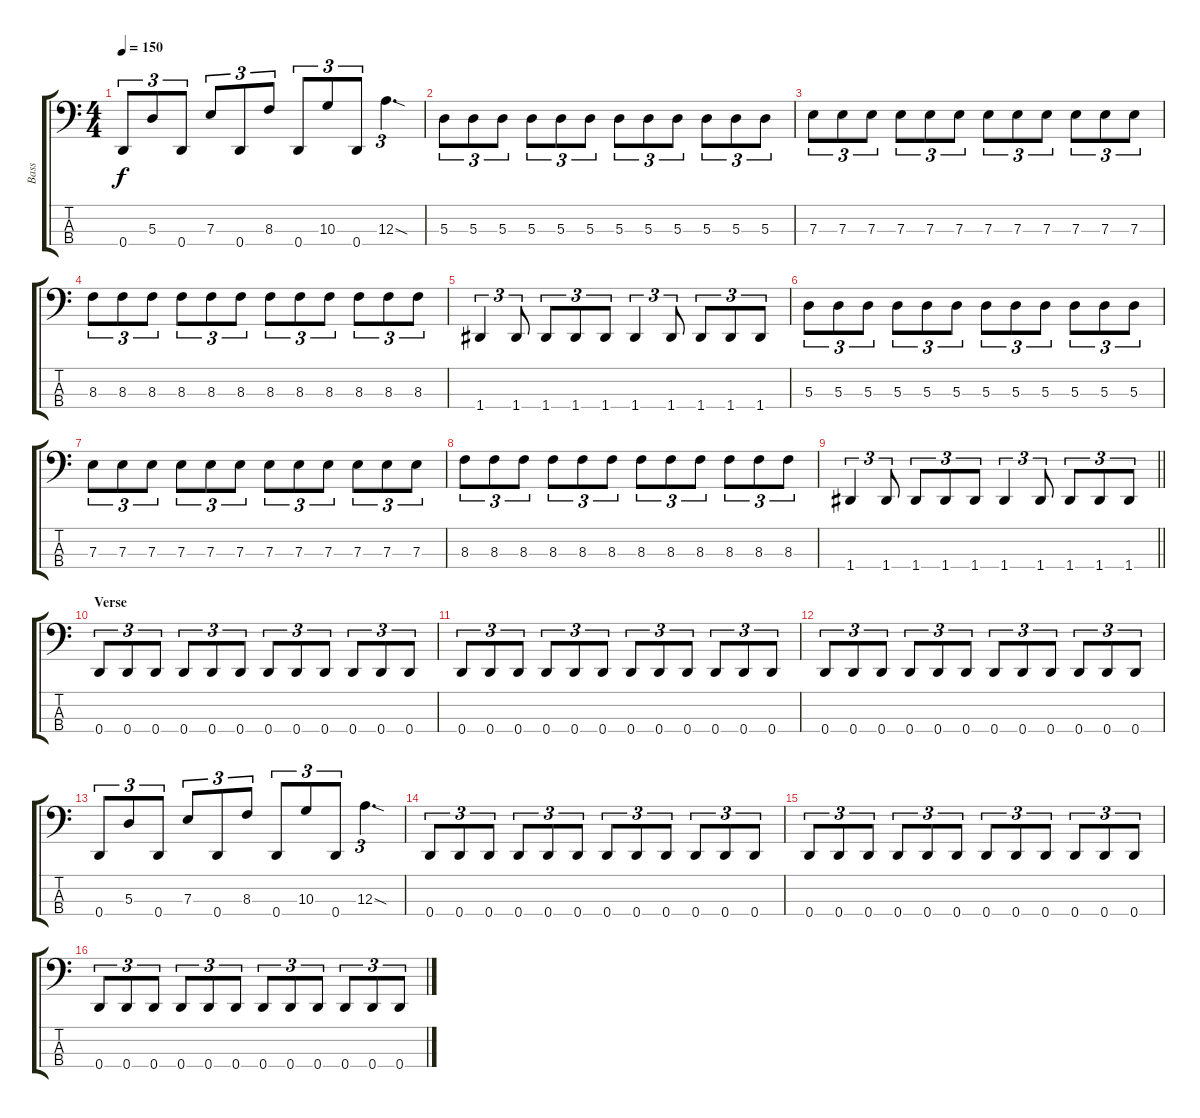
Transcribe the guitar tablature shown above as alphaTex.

\track ("Bass" "Bass") {instrument electricbassfinger}
\staff {score tabs}
\tuning (G2 D2 A1 D1) {hide}
\ts (4 4)
\tempo 150
\clef f4
\ks c
0.4.8{tu (3 2) dy f} 5.3.8{tu (3 2)} 0.4.8{tu (3 2)} 7.3.8{tu (3 2)} 0.4.8{tu (3 2)} 8.3.8{tu (3 2)} 0.4.8{tu (3 2)} 10.3.8{tu (3 2)} 0.4.8{tu (3 2)} 12.3{sod}.4{d tu (3 2)} |
5.3.8{tu (3 2)} 5.3.8{tu (3 2)} 5.3.8{tu (3 2)} 5.3.8{tu (3 2)} 5.3.8{tu (3 2)} 5.3.8{tu (3 2)} 5.3.8{tu (3 2)} 5.3.8{tu (3 2)} 5.3.8{tu (3 2)} 5.3.8{tu (3 2)} 5.3.8{tu (3 2)} 5.3.8{tu (3 2)} |
7.3.8{tu (3 2)} 7.3.8{tu (3 2)} 7.3.8{tu (3 2)} 7.3.8{tu (3 2)} 7.3.8{tu (3 2)} 7.3.8{tu (3 2)} 7.3.8{tu (3 2)} 7.3.8{tu (3 2)} 7.3.8{tu (3 2)} 7.3.8{tu (3 2)} 7.3.8{tu (3 2)} 7.3.8{tu (3 2)} |
8.3.8{tu (3 2)} 8.3.8{tu (3 2)} 8.3.8{tu (3 2)} 8.3.8{tu (3 2)} 8.3.8{tu (3 2)} 8.3.8{tu (3 2)} 8.3.8{tu (3 2)} 8.3.8{tu (3 2)} 8.3.8{tu (3 2)} 8.3.8{tu (3 2)} 8.3.8{tu (3 2)} 8.3.8{tu (3 2)} |
1.4.4{tu (3 2)} 1.4.8{tu (3 2)} 1.4.8{tu (3 2)} 1.4.8{tu (3 2)} 1.4.8{tu (3 2)} 1.4.4{tu (3 2)} 1.4.8{tu (3 2)} 1.4.8{tu (3 2)} 1.4.8{tu (3 2)} 1.4.8{tu (3 2)} |
5.3.8{tu (3 2)} 5.3.8{tu (3 2)} 5.3.8{tu (3 2)} 5.3.8{tu (3 2)} 5.3.8{tu (3 2)} 5.3.8{tu (3 2)} 5.3.8{tu (3 2)} 5.3.8{tu (3 2)} 5.3.8{tu (3 2)} 5.3.8{tu (3 2)} 5.3.8{tu (3 2)} 5.3.8{tu (3 2)} |
7.3.8{tu (3 2)} 7.3.8{tu (3 2)} 7.3.8{tu (3 2)} 7.3.8{tu (3 2)} 7.3.8{tu (3 2)} 7.3.8{tu (3 2)} 7.3.8{tu (3 2)} 7.3.8{tu (3 2)} 7.3.8{tu (3 2)} 7.3.8{tu (3 2)} 7.3.8{tu (3 2)} 7.3.8{tu (3 2)} |
8.3.8{tu (3 2)} 8.3.8{tu (3 2)} 8.3.8{tu (3 2)} 8.3.8{tu (3 2)} 8.3.8{tu (3 2)} 8.3.8{tu (3 2)} 8.3.8{tu (3 2)} 8.3.8{tu (3 2)} 8.3.8{tu (3 2)} 8.3.8{tu (3 2)} 8.3.8{tu (3 2)} 8.3.8{tu (3 2)} |
\barLineRight lightlight
1.4.4{tu (3 2)} 1.4.8{tu (3 2)} 1.4.8{tu (3 2)} 1.4.8{tu (3 2)} 1.4.8{tu (3 2)} 1.4.4{tu (3 2)} 1.4.8{tu (3 2)} 1.4.8{tu (3 2)} 1.4.8{tu (3 2)} 1.4.8{tu (3 2)} |
\section ("" "Verse")
0.4.8{tu (3 2)} 0.4.8{tu (3 2)} 0.4.8{tu (3 2)} 0.4.8{tu (3 2)} 0.4.8{tu (3 2)} 0.4.8{tu (3 2)} 0.4.8{tu (3 2)} 0.4.8{tu (3 2)} 0.4.8{tu (3 2)} 0.4.8{tu (3 2)} 0.4.8{tu (3 2)} 0.4.8{tu (3 2)} |
0.4.8{tu (3 2)} 0.4.8{tu (3 2)} 0.4.8{tu (3 2)} 0.4.8{tu (3 2)} 0.4.8{tu (3 2)} 0.4.8{tu (3 2)} 0.4.8{tu (3 2)} 0.4.8{tu (3 2)} 0.4.8{tu (3 2)} 0.4.8{tu (3 2)} 0.4.8{tu (3 2)} 0.4.8{tu (3 2)} |
0.4.8{tu (3 2)} 0.4.8{tu (3 2)} 0.4.8{tu (3 2)} 0.4.8{tu (3 2)} 0.4.8{tu (3 2)} 0.4.8{tu (3 2)} 0.4.8{tu (3 2)} 0.4.8{tu (3 2)} 0.4.8{tu (3 2)} 0.4.8{tu (3 2)} 0.4.8{tu (3 2)} 0.4.8{tu (3 2)} |
0.4.8{tu (3 2)} 5.3.8{tu (3 2)} 0.4.8{tu (3 2)} 7.3.8{tu (3 2)} 0.4.8{tu (3 2)} 8.3.8{tu (3 2)} 0.4.8{tu (3 2)} 10.3.8{tu (3 2)} 0.4.8{tu (3 2)} 12.3{sod}.4{d tu (3 2)} |
0.4.8{tu (3 2)} 0.4.8{tu (3 2)} 0.4.8{tu (3 2)} 0.4.8{tu (3 2)} 0.4.8{tu (3 2)} 0.4.8{tu (3 2)} 0.4.8{tu (3 2)} 0.4.8{tu (3 2)} 0.4.8{tu (3 2)} 0.4.8{tu (3 2)} 0.4.8{tu (3 2)} 0.4.8{tu (3 2)} |
0.4.8{tu (3 2)} 0.4.8{tu (3 2)} 0.4.8{tu (3 2)} 0.4.8{tu (3 2)} 0.4.8{tu (3 2)} 0.4.8{tu (3 2)} 0.4.8{tu (3 2)} 0.4.8{tu (3 2)} 0.4.8{tu (3 2)} 0.4.8{tu (3 2)} 0.4.8{tu (3 2)} 0.4.8{tu (3 2)} |
0.4.8{tu (3 2)} 0.4.8{tu (3 2)} 0.4.8{tu (3 2)} 0.4.8{tu (3 2)} 0.4.8{tu (3 2)} 0.4.8{tu (3 2)} 0.4.8{tu (3 2)} 0.4.8{tu (3 2)} 0.4.8{tu (3 2)} 0.4.8{tu (3 2)} 0.4.8{tu (3 2)} 0.4.8{tu (3 2)}
